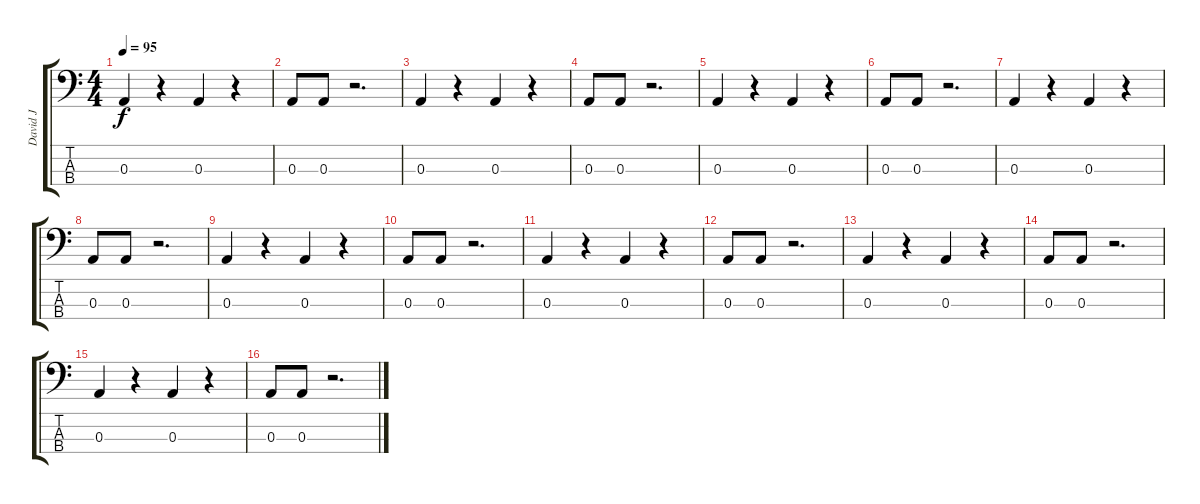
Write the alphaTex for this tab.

\track ("David J " "David J ") {instrument electricbassfinger}
\staff {score tabs}
\tuning (G2 D2 A1 E1) {hide}
\ts (4 4)
\tempo 95
\clef f4
\ks c
0.3.4{dy f} r.4 0.3.4 r.4 |
0.3.8 0.3.8 r.2{d} |
0.3.4 r.4 0.3.4 r.4 |
0.3.8 0.3.8 r.2{d} |
0.3.4 r.4 0.3.4 r.4 |
0.3.8 0.3.8 r.2{d} |
0.3.4 r.4 0.3.4 r.4 |
0.3.8 0.3.8 r.2{d} |
0.3.4 r.4 0.3.4 r.4 |
0.3.8 0.3.8 r.2{d} |
0.3.4 r.4 0.3.4 r.4 |
0.3.8 0.3.8 r.2{d} |
0.3.4 r.4 0.3.4 r.4 |
0.3.8 0.3.8 r.2{d} |
0.3.4 r.4 0.3.4 r.4 |
0.3.8 0.3.8 r.2{d}
